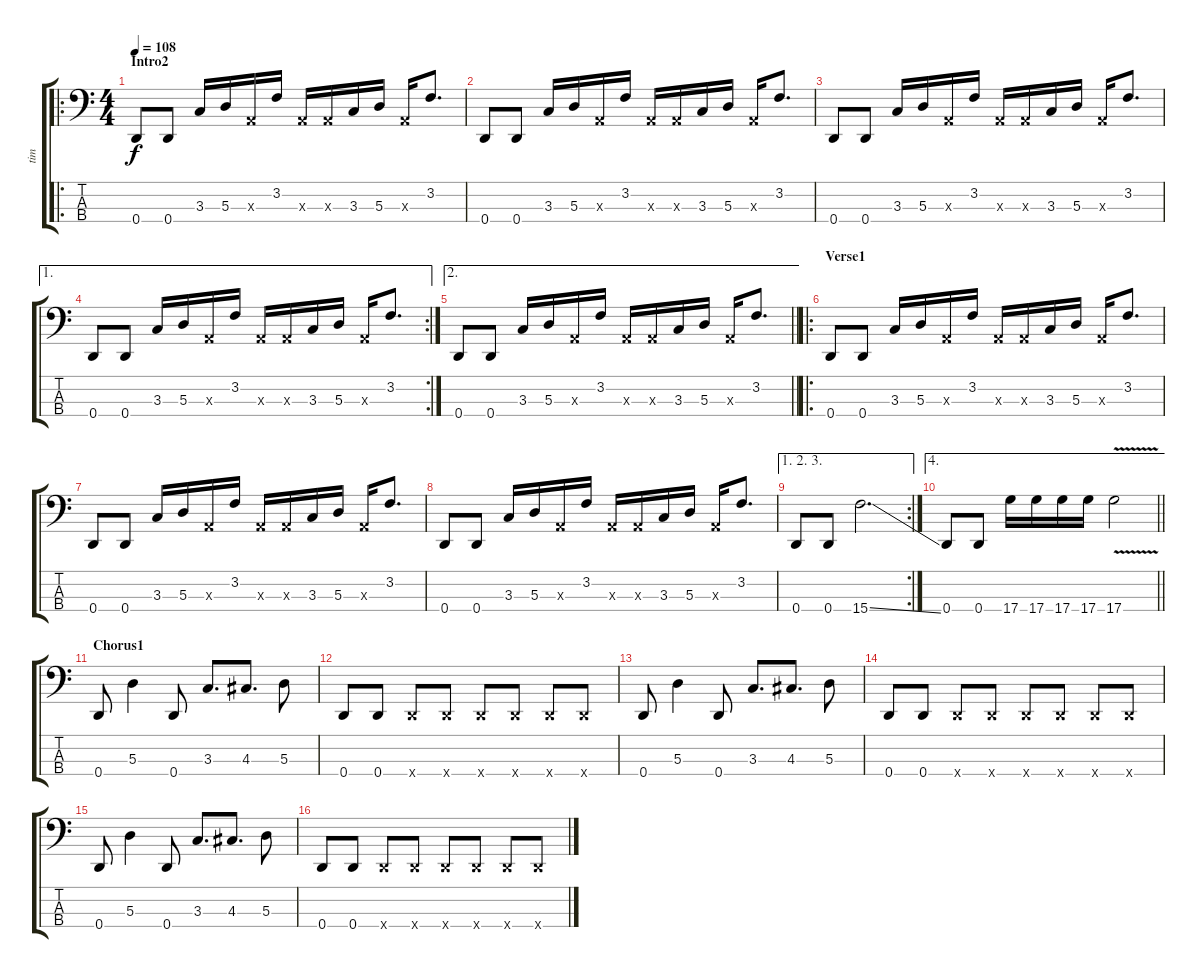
\track ("tim" "tim") {instrument slapbass1}
\staff {score tabs}
\tuning (G2 D2 A1 D1) {hide}
\ro
\ts (4 4)
\section ("" "Intro2")
\tempo 108
\clef f4
\ks c
0.4.8{dy f} 0.4.8 3.3.16 5.3.16 0.3{x}.16 3.2.16 0.3{x}.16 0.3{x}.16 3.3.16 5.3.16 0.3{x}.16 3.2.8{d} |
0.4.8 0.4.8 3.3.16 5.3.16 0.3{x}.16 3.2.16 0.3{x}.16 0.3{x}.16 3.3.16 5.3.16 0.3{x}.16 3.2.8{d} |
0.4.8 0.4.8 3.3.16 5.3.16 0.3{x}.16 3.2.16 0.3{x}.16 0.3{x}.16 3.3.16 5.3.16 0.3{x}.16 3.2.8{d} |
\ae 1
\rc 2
0.4.8 0.4.8 3.3.16 5.3.16 0.3{x}.16 3.2.16 0.3{x}.16 0.3{x}.16 3.3.16 5.3.16 0.3{x}.16 3.2.8{d} |
\ae 2
\barLineRight lightlight
0.4.8 0.4.8 3.3.16 5.3.16 0.3{x}.16 3.2.16 0.3{x}.16 0.3{x}.16 3.3.16 5.3.16 0.3{x}.16 3.2.8{d} |
\ro
\section ("" "Verse1")
0.4.8 0.4.8 3.3.16 5.3.16 0.3{x}.16 3.2.16 0.3{x}.16 0.3{x}.16 3.3.16 5.3.16 0.3{x}.16 3.2.8{d} |
0.4.8 0.4.8 3.3.16 5.3.16 0.3{x}.16 3.2.16 0.3{x}.16 0.3{x}.16 3.3.16 5.3.16 0.3{x}.16 3.2.8{d} |
0.4.8 0.4.8 3.3.16 5.3.16 0.3{x}.16 3.2.16 0.3{x}.16 0.3{x}.16 3.3.16 5.3.16 0.3{x}.16 3.2.8{d} |
\ae (1 2 3)
\rc 2
0.4.8 0.4.8 15.4{ss}.2{d} |
\ae 4
\barLineRight lightlight
0.4.8 0.4.8 17.4.16 17.4.16 17.4.16 17.4.16 17.4{v}.2 |
\section ("" "Chorus1")
0.4.8 5.3.4 0.4.8 3.3.8{d} 4.3.8{d} 5.3.8 |
0.4.8 0.4.8 0.4{x}.8 0.4{x}.8 0.4{x}.8 0.4{x}.8 0.4{x}.8 0.4{x}.8 |
0.4.8 5.3.4 0.4.8 3.3.8{d} 4.3.8{d} 5.3.8 |
0.4.8 0.4.8 0.4{x}.8 0.4{x}.8 0.4{x}.8 0.4{x}.8 0.4{x}.8 0.4{x}.8 |
0.4.8 5.3.4 0.4.8 3.3.8{d} 4.3.8{d} 5.3.8 |
0.4.8 0.4.8 0.4{x}.8 0.4{x}.8 0.4{x}.8 0.4{x}.8 0.4{x}.8 0.4{x}.8
